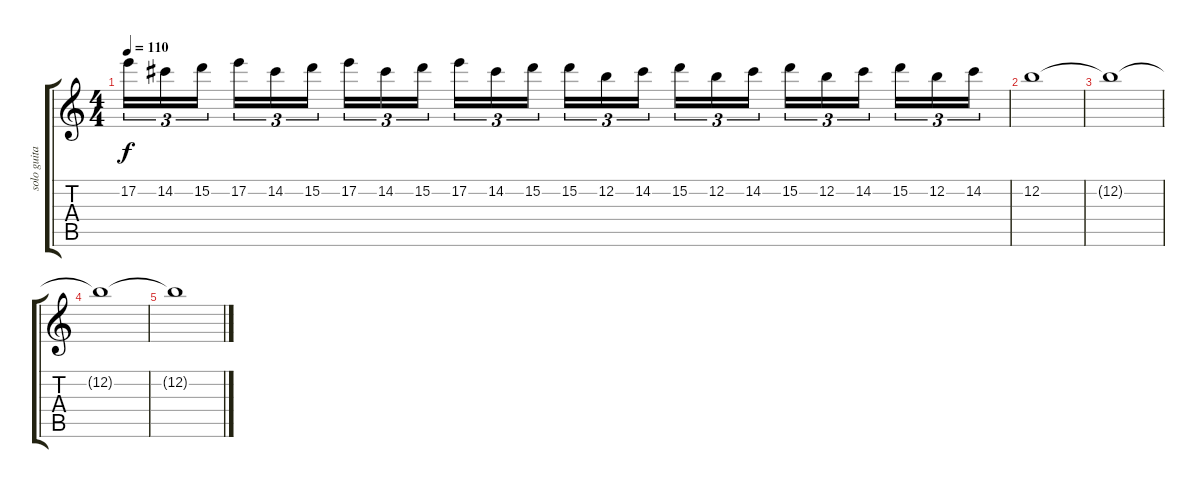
\track ("solo guitar 3" "solo guita") {instrument overdrivenguitar}
\staff {score tabs}
\tuning (E4 B3 G3 D3 A2 E2) {hide}
\ts (4 4)
\tempo 110
\clef g2
\ks c
17.2.16{tu (3 2) dy f} 14.2.16{tu (3 2)} 15.2.16{tu (3 2) beam splitsecondary} 17.2.16{tu (3 2)} 14.2.16{tu (3 2)} 15.2.16{tu (3 2)} 17.2.16{tu (3 2)} 14.2.16{tu (3 2)} 15.2.16{tu (3 2) beam splitsecondary} 17.2.16{tu (3 2)} 14.2.16{tu (3 2)} 15.2.16{tu (3 2)} 15.2.16{tu (3 2)} 12.2.16{tu (3 2)} 14.2.16{tu (3 2) beam splitsecondary} 15.2.16{tu (3 2)} 12.2.16{tu (3 2)} 14.2.16{tu (3 2)} 15.2.16{tu (3 2)} 12.2.16{tu (3 2)} 14.2.16{tu (3 2) beam splitsecondary} 15.2.16{tu (3 2)} 12.2.16{tu (3 2)} 14.2.16{tu (3 2)} |
12.2.1{volume 0} |
12.2{t}.1 |
12.2{t}.1 |
12.2{t}.1
